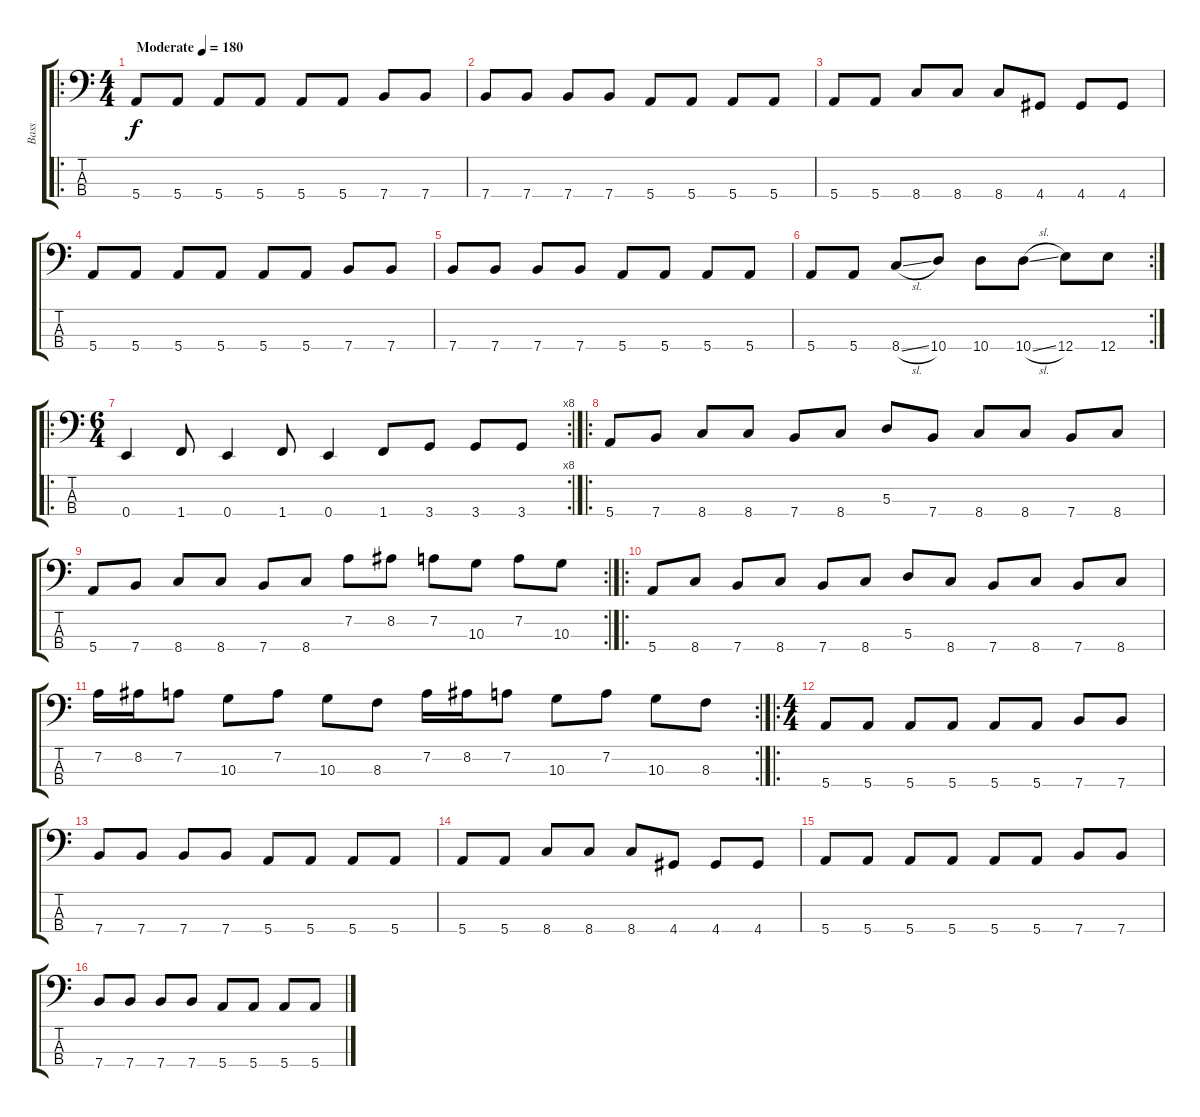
\track ("Bass" "Bass") {instrument electricbassfinger}
\staff {score tabs}
\tuning (G2 D2 A1 E1) {hide}
\ro
\ts (4 4)
\tempo (180 "Moderate")
\clef f4
\ks c
5.4.8{dy f instrument electricbassfinger} 5.4.8 5.4.8 5.4.8 5.4.8 5.4.8 7.4.8 7.4.8 |
7.4.8 7.4.8 7.4.8 7.4.8 5.4.8 5.4.8 5.4.8 5.4.8 |
5.4.8 5.4.8 8.4.8 8.4.8 8.4.8 4.4.8 4.4.8 4.4.8 |
5.4.8 5.4.8 5.4.8 5.4.8 5.4.8 5.4.8 7.4.8 7.4.8 |
7.4.8 7.4.8 7.4.8 7.4.8 5.4.8 5.4.8 5.4.8 5.4.8 |
\rc 2
5.4.8 5.4.8 8.4{sl}.8 10.4.8 10.4.8 10.4{sl}.8 12.4.8 12.4.8 |
\ro
\rc 8
\ts (6 4)
0.4.4 1.4.8 0.4.4 1.4.8 0.4.4 1.4.8 3.4.8 3.4.8 3.4.8 |
\ro
5.4.8 7.4.8 8.4.8 8.4.8 7.4.8 8.4.8 5.3.8 7.4.8 8.4.8 8.4.8 7.4.8 8.4.8 |
\rc 2
5.4.8 7.4.8 8.4.8 8.4.8 7.4.8 8.4.8 7.2.8 8.2.8 7.2.8 10.3.8 7.2.8 10.3.8 |
\ro
5.4.8 8.4.8 7.4.8 8.4.8 7.4.8 8.4.8 5.3.8 8.4.8 7.4.8 8.4.8 7.4.8 8.4.8 |
\rc 2
7.2.16 8.2.16 7.2.8 10.3.8 7.2.8 10.3.8 8.3.8 7.2.16 8.2.16 7.2.8 10.3.8 7.2.8 10.3.8 8.3.8 |
\ro
\ts (4 4)
5.4.8 5.4.8 5.4.8 5.4.8 5.4.8 5.4.8 7.4.8 7.4.8 |
7.4.8 7.4.8 7.4.8 7.4.8 5.4.8 5.4.8 5.4.8 5.4.8 |
5.4.8 5.4.8 8.4.8 8.4.8 8.4.8 4.4.8 4.4.8 4.4.8 |
5.4.8 5.4.8 5.4.8 5.4.8 5.4.8 5.4.8 7.4.8 7.4.8 |
7.4.8 7.4.8 7.4.8 7.4.8 5.4.8 5.4.8 5.4.8 5.4.8
